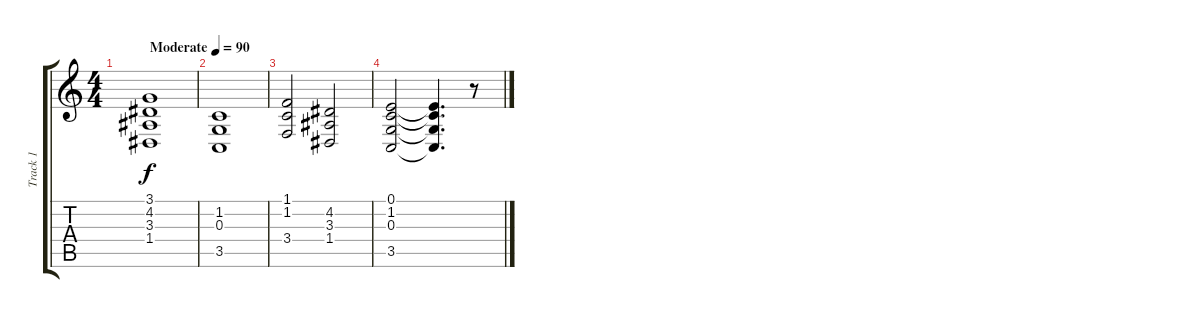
\track ("Track 1" "Track 1") {instrument acousticgrandpiano}
\staff {score tabs}
\tuning (E4 B3 G3 D3 A2 E2) {hide}
\ts (4 4)
\tempo (90 "Moderate")
\clef g2
\ks c
(3.1 4.2 3.3 1.4).1{dy f instrument acousticgrandpiano} |
(1.2 0.3 3.5).1 |
(1.1 1.2 3.4).2 (4.2 3.3 1.4).2 |
(0.1 1.2 0.3 3.5).2 (0.1{t} 1.2{t} 0.3{t} 3.5{t}).4{d} r.8
